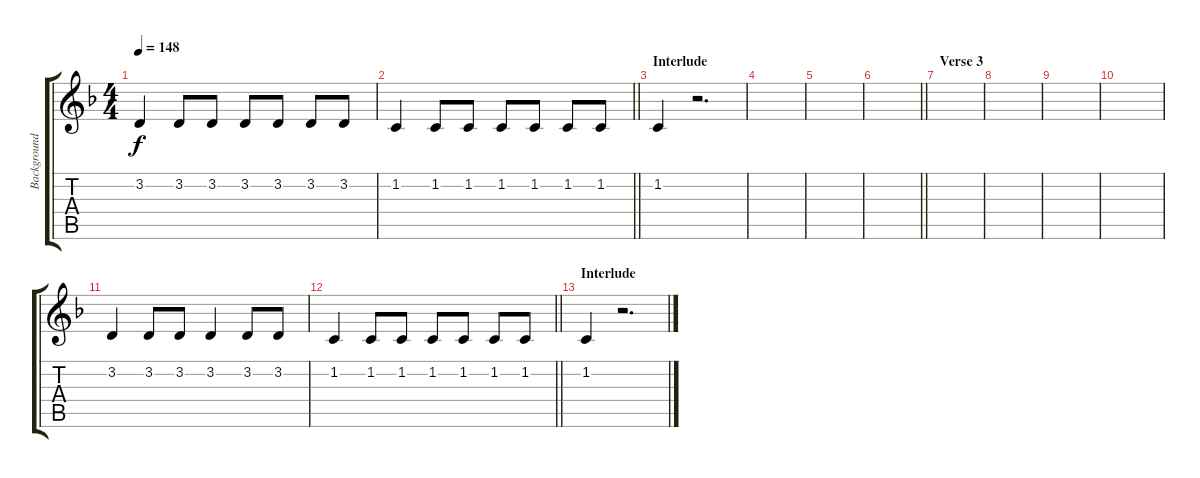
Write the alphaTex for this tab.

\track ("Background (Brett, Jay, Brian)" "Background") {instrument bassoon}
\staff {score tabs}
\tuning (E4 B3 G3 D3 A2 E2) {hide}
\ts (4 4)
\tempo 148
\clef g2
\ks f
3.2.4{dy f} 3.2.8 3.2.8 3.2.8 3.2.8 3.2.8 3.2.8 |
\barLineRight lightlight
1.2.4 1.2.8 1.2.8 1.2.8 1.2.8 1.2.8 1.2.8 |
\section ("" "Interlude")
1.2.4 r.2{d} |
|
|
\barLineRight lightlight
|
\section ("" "Verse 3")
|
|
|
|
3.2.4 3.2.8 3.2.8 3.2.4 3.2.8 3.2.8 |
\barLineRight lightlight
1.2.4 1.2.8 1.2.8 1.2.8 1.2.8 1.2.8 1.2.8 |
\section ("" "Interlude")
1.2.4 r.2{d}
